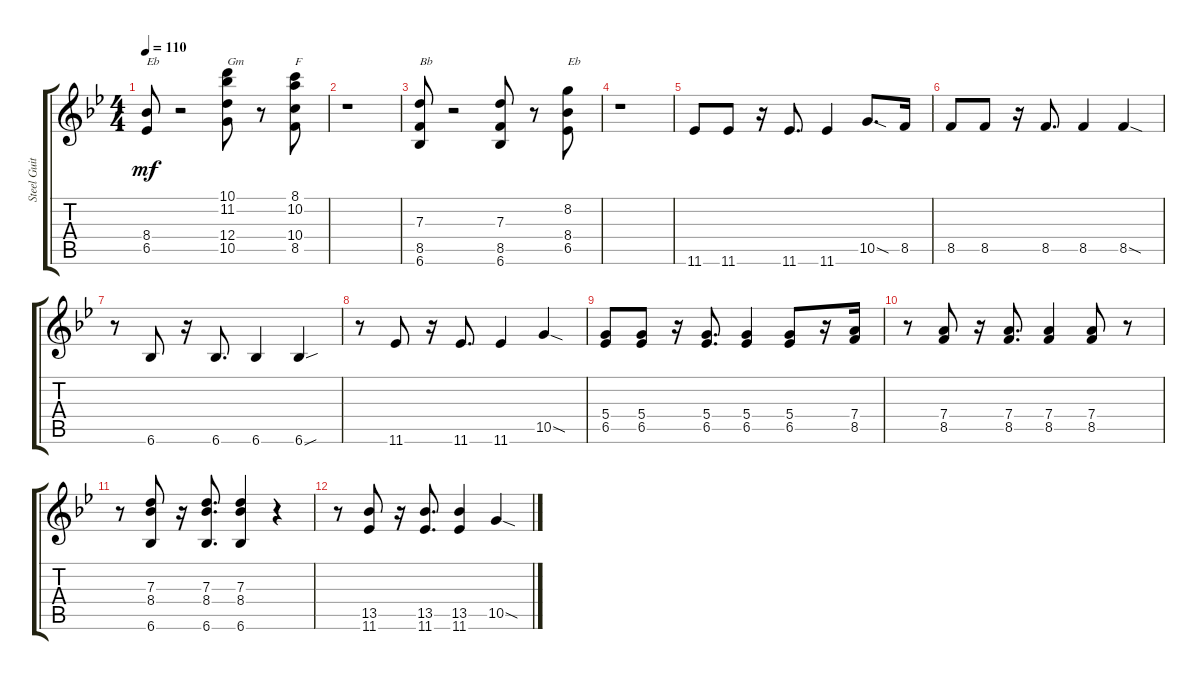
\track ("Steel Guitar" "Steel Guit") {instrument acousticguitarsteel}
\staff {score tabs}
\tuning (E4 B3 G3 D3 A2 E2) {hide}
\ts (4 4)
\tempo 110
\clef g2
\ks bb
(8.4 6.5).8{txt "Eb" dy mf instrument acousticguitarsteel} r.2 (10.1 11.2 12.4 10.5).8{txt "Gm"} r.8 (8.1 10.2 10.4 8.5).8{txt "F"} |
r.1 |
(7.3 8.5 6.6).8{txt "Bb"} r.2 (7.3 8.5 6.6).8 r.8 (8.2 8.4 6.5).8{txt "Eb"} |
r.1 |
11.6.8 11.6.8 r.16 11.6.8{d} 11.6.4 10.5{sod}.8{d} 8.5.16 |
8.5.8 8.5.8 r.16 8.5.8{d} 8.5.4 8.5{sod}.4 |
r.8 6.6.8 r.16 6.6.8{d} 6.6.4 6.6{sou}.4 |
r.8 11.6.8 r.16 11.6.8{d} 11.6.4 10.5{sod}.4 |
(5.4 6.5).8 (5.4 6.5).8 r.16 (5.4 6.5).8{d} (5.4 6.5).4 (5.4 6.5).8 r.16 (7.4 8.5).16 |
r.8 (7.4 8.5).8 r.16 (7.4 8.5).8{d} (7.4 8.5).4 (7.4 8.5).8 r.8 |
r.8 (7.3 8.4 6.6).8 r.16 (7.3 8.4 6.6).8{d} (7.3 8.4 6.6).4 r.4 |
r.8 (13.5 11.6).8 r.16 (13.5 11.6).8{d} (13.5 11.6).4 10.5{sod}.4
